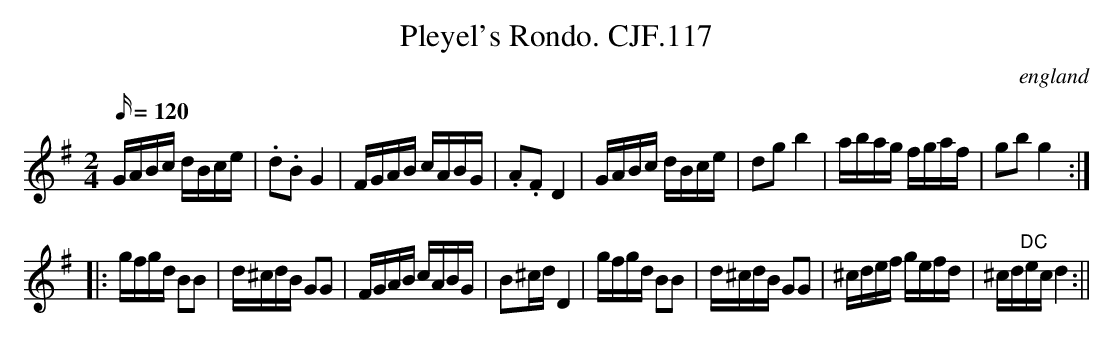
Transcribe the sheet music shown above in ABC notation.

X:1
T:Pleyel's Rondo. CJF.117
O:england
M:2/4
L:1/16
Q:120
K:G
GABc dBce|.d2.B2G4|FGAB cABG|.A2.F2D4|\
GABc dBce|d2g2b4|abag fgaf|g2b2g4h:||:
gfgd B2B2|d^cdB G2G2|FGAB cABG|B2^cdD4|\
gfgd B2B2|d^cdB G2G2|^cdef gefd|^cd"DC"ecd4:||
